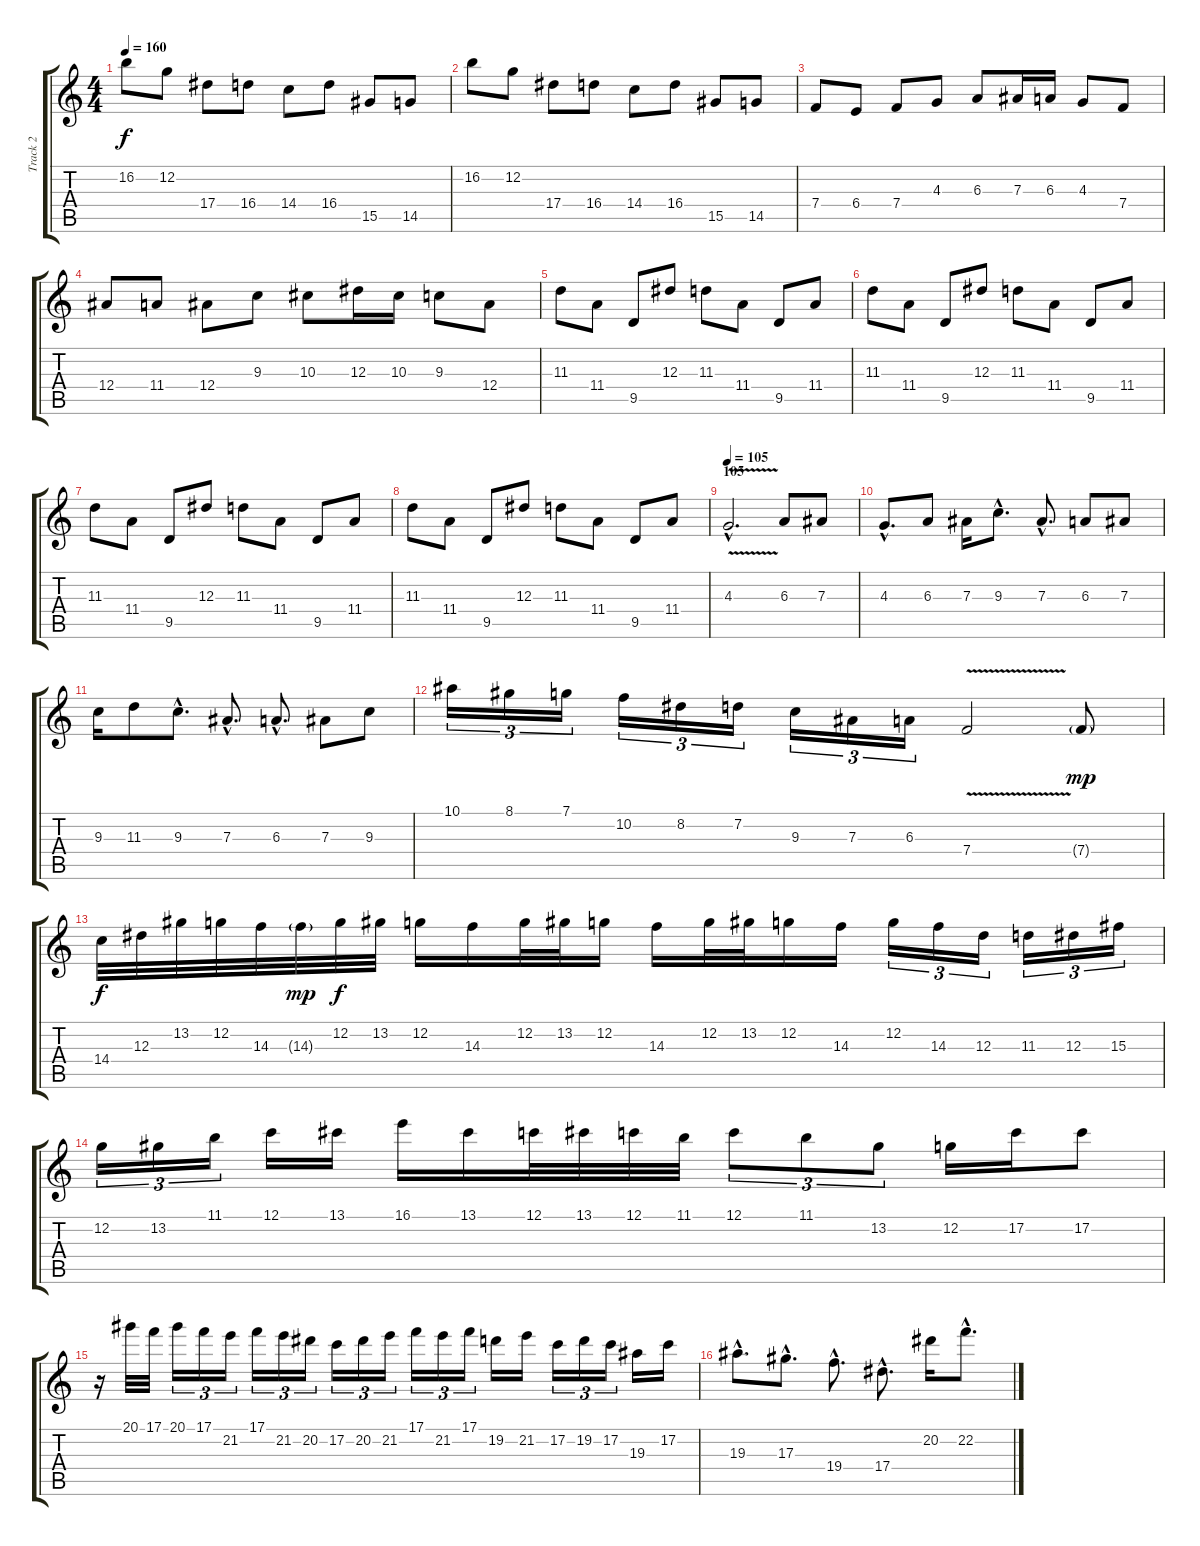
\track ("Track 2" "Track 2") {instrument distortionguitar}
\staff {score tabs}
\tuning (C4 G3 Eb3 Bb2 F2 C2) {hide}
\ts (4 4)
\tempo 160
\clef g2
\ks c
16.2.8{dy f} 12.2.8 17.4.8 16.4.8 14.4.8 16.4.8 15.5.8 14.5.8 |
16.2.8 12.2.8 17.4.8 16.4.8 14.4.8 16.4.8 15.5.8 14.5.8 |
7.4.8 6.4.8 7.4.8 4.3.8 6.3.8 7.3.16 6.3.16 4.3.8 7.4.8 |
12.4.8 11.4.8 12.4.8 9.3.8 10.3.8 12.3.16 10.3.16 9.3.8 12.4.8 |
11.3.8 11.4.8 9.5.8 12.3.8 11.3.8 11.4.8 9.5.8 11.4.8 |
11.3.8 11.4.8 9.5.8 12.3.8 11.3.8 11.4.8 9.5.8 11.4.8 |
11.3.8 11.4.8 9.5.8 12.3.8 11.3.8 11.4.8 9.5.8 11.4.8 |
11.3.8 11.4.8 9.5.8 12.3.8 11.3.8 11.4.8 9.5.8 11.4.8 |
\section ("" "105")
\tempo 105
4.3{v hac}.2{d} 6.3.8 7.3.8 |
4.3{hac}.8{d} 6.3.8 7.3.16 9.3{hac}.8{d} 7.3{hac}.8{d} 6.3.8 7.3.8 |
9.3.16 11.3.8 9.3{hac}.8{d} 7.3{hac}.8{d} 6.3{hac}.8{d} 7.3.8 9.3.8 |
10.1.16{tu (3 2)} 8.1.16{tu (3 2)} 7.1.16{tu (3 2)} 10.2.16{tu (3 2)} 8.2.16{tu (3 2)} 7.2.16{tu (3 2)} 9.3.16{tu (3 2)} 7.3.16{tu (3 2)} 6.3.16{tu (3 2)} 7.4{v}.2 7.4{g}.8{dy mp} |
14.4.32{dy f} 12.3.32 13.2.32 12.2.32 14.3.32 14.3{g}.32{dy mp} 12.2.32{dy f} 13.2.32 12.2.16 14.3.16 12.2.32 13.2.32 12.2.16 14.3.16 12.2.32 13.2.32 12.2.16 14.3.16 12.2.16{tu (3 2)} 14.3.16{tu (3 2)} 12.3.16{tu (3 2)} 11.3.16{tu (3 2)} 12.3.16{tu (3 2)} 15.3.16{tu (3 2)} |
12.2.16{tu (3 2)} 13.2.16{tu (3 2)} 11.1.16{tu (3 2)} 12.1.16 13.1.16 16.1.16 13.1.16 12.1.32 13.1.32 12.1.32 11.1.32 12.1.8{tu (3 2)} 11.1.8{tu (3 2)} 13.2.8{tu (3 2)} 12.2.16 17.2.16 17.2.8 |
r.16 20.1.32 17.1.32 20.1.16{tu (3 2)} 17.1.16{tu (3 2)} 21.2.16{tu (3 2)} 17.1.16{tu (3 2)} 21.2.16{tu (3 2)} 20.2.16{tu (3 2)} 17.2.16{tu (3 2)} 20.2.16{tu (3 2)} 21.2.16{tu (3 2)} 17.1.16{tu (3 2)} 21.2.16{tu (3 2)} 17.1.16{tu (3 2)} 19.2.16 21.2.16 17.2.16{tu (3 2)} 19.2.16{tu (3 2)} 17.2.16{tu (3 2)} 19.3.16 17.2.16 |
19.3{hac}.8{d} 17.3{hac}.8{d} 19.4{hac}.8{d} 17.4{hac}.8{d} 20.2.16 22.2{hac}.8{d}
